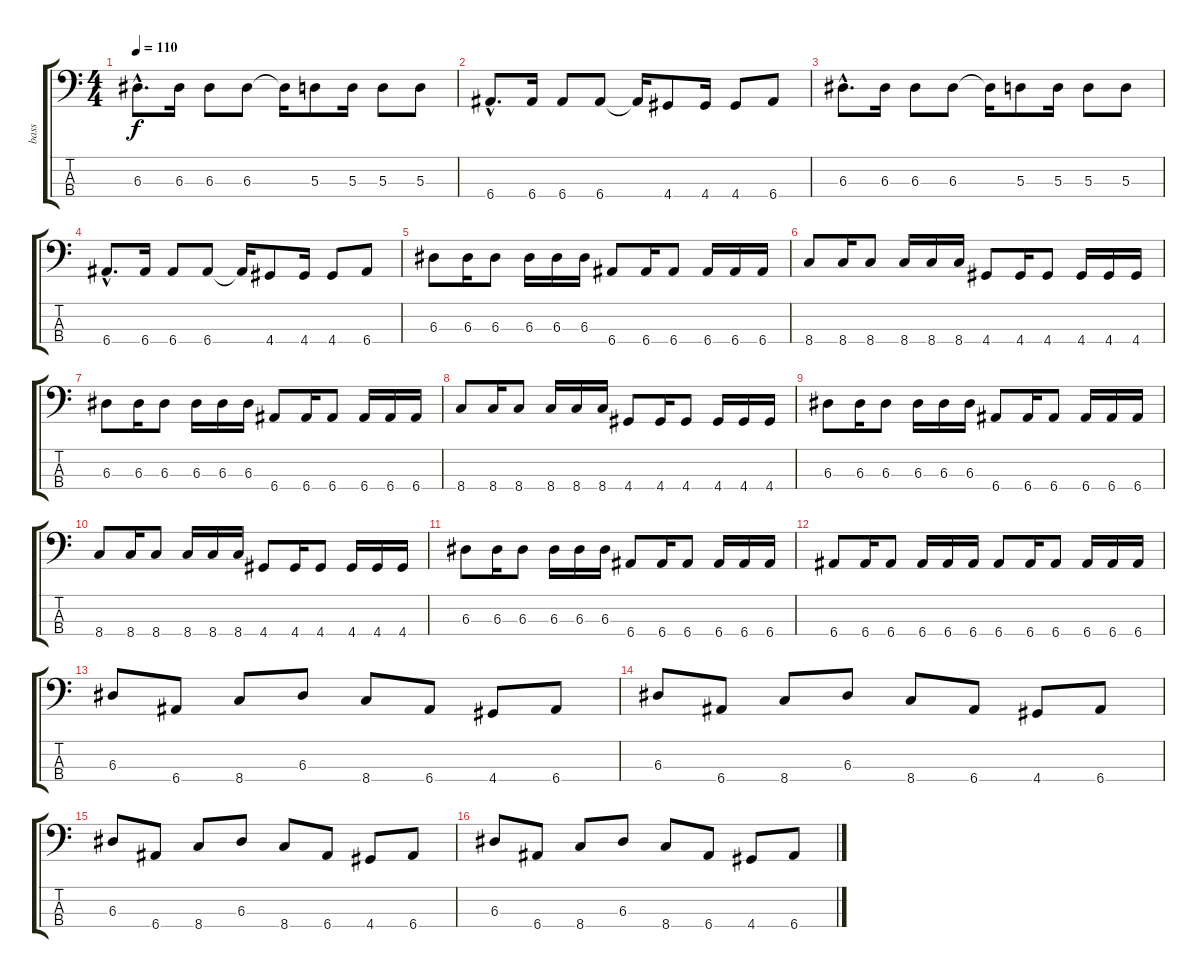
\track ("bass" "bass") {instrument electricbasspick}
\staff {score tabs}
\tuning (G2 D2 A1 E1) {hide}
\ts (4 4)
\tempo 110
\clef f4
\ks c
6.3{hac}.8{d dy f} 6.3.16 6.3.8 6.3.8 6.3{t}.16 5.3.8 5.3.16 5.3.8 5.3.8 |
6.4{hac}.8{d} 6.4.16 6.4.8 6.4.8 6.4{t}.16 4.4.8 4.4.16 4.4.8 6.4.8 |
6.3{hac}.8{d} 6.3.16 6.3.8 6.3.8 6.3{t}.16 5.3.8 5.3.16 5.3.8 5.3.8 |
6.4{hac}.8{d} 6.4.16 6.4.8 6.4.8 6.4{t}.16 4.4.8 4.4.16 4.4.8 6.4.8 |
6.3.8 6.3.16 6.3.8 6.3.16 6.3.16 6.3.16 6.4.8 6.4.16 6.4.8 6.4.16 6.4.16 6.4.16 |
8.4.8 8.4.16 8.4.8 8.4.16 8.4.16 8.4.16 4.4.8 4.4.16 4.4.8 4.4.16 4.4.16 4.4.16 |
6.3.8 6.3.16 6.3.8 6.3.16 6.3.16 6.3.16 6.4.8 6.4.16 6.4.8 6.4.16 6.4.16 6.4.16 |
8.4.8 8.4.16 8.4.8 8.4.16 8.4.16 8.4.16 4.4.8 4.4.16 4.4.8 4.4.16 4.4.16 4.4.16 |
6.3.8 6.3.16 6.3.8 6.3.16 6.3.16 6.3.16 6.4.8 6.4.16 6.4.8 6.4.16 6.4.16 6.4.16 |
8.4.8 8.4.16 8.4.8 8.4.16 8.4.16 8.4.16 4.4.8 4.4.16 4.4.8 4.4.16 4.4.16 4.4.16 |
6.3.8 6.3.16 6.3.8 6.3.16 6.3.16 6.3.16 6.4.8 6.4.16 6.4.8 6.4.16 6.4.16 6.4.16 |
6.4.8 6.4.16 6.4.8 6.4.16 6.4.16 6.4.16 6.4.8 6.4.16 6.4.8 6.4.16 6.4.16 6.4.16 |
6.3.8 6.4.8 8.4.8 6.3.8 8.4.8 6.4.8 4.4.8 6.4.8 |
6.3.8 6.4.8 8.4.8 6.3.8 8.4.8 6.4.8 4.4.8 6.4.8 |
6.3.8 6.4.8 8.4.8 6.3.8 8.4.8 6.4.8 4.4.8 6.4.8 |
6.3.8 6.4.8 8.4.8 6.3.8 8.4.8 6.4.8 4.4.8 6.4.8
